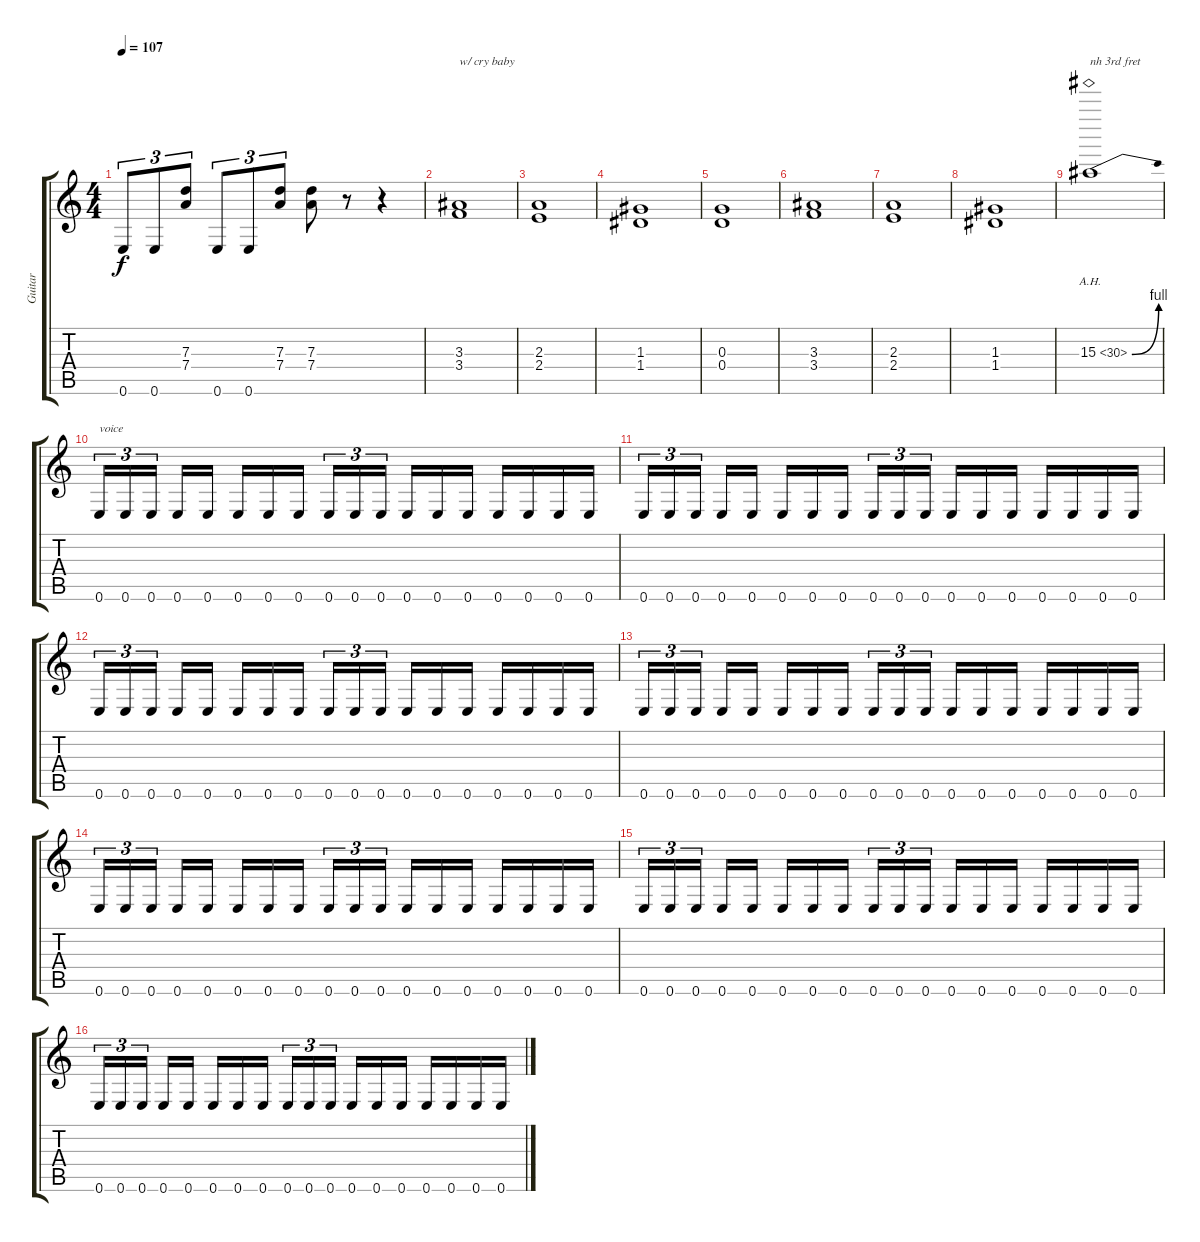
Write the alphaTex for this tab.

\track ("Guitar" "Guitar") {instrument distortionguitar}
\staff {score tabs}
\tuning (E4 B3 G3 D3 A2 E2) {hide}
\ts (4 4)
\tempo 107
\clef g2
\ks c
0.6.8{tu (3 2) dy f} 0.6.8{tu (3 2)} (7.3 7.4).8{tu (3 2)} 0.6.8{tu (3 2)} 0.6.8{tu (3 2)} (7.3 7.4).8{tu (3 2)} (7.3 7.4).8 r.8 r.4 |
(3.3 3.4).1{txt "w/ cry baby"} |
(2.3 2.4).1 |
(1.3 1.4).1 |
(0.3 0.4).1 |
(3.3 3.4).1 |
(2.3 2.4).1 |
(1.3 1.4).1 |
15.3{be (bend 0 0 60 4) ah 15}.1{txt "nh 3rd fret"} |
0.6.16{tu (3 2) txt "voice"} 0.6.16{tu (3 2)} 0.6.16{tu (3 2)} 0.6.16 0.6.16 0.6.16 0.6.16 0.6.16 0.6.16{tu (3 2)} 0.6.16{tu (3 2)} 0.6.16{tu (3 2)} 0.6.16 0.6.16 0.6.16 0.6.16 0.6.16 0.6.16 0.6.16 |
0.6.16{tu (3 2)} 0.6.16{tu (3 2)} 0.6.16{tu (3 2)} 0.6.16 0.6.16 0.6.16 0.6.16 0.6.16 0.6.16{tu (3 2)} 0.6.16{tu (3 2)} 0.6.16{tu (3 2)} 0.6.16 0.6.16 0.6.16 0.6.16 0.6.16 0.6.16 0.6.16 |
0.6.16{tu (3 2)} 0.6.16{tu (3 2)} 0.6.16{tu (3 2)} 0.6.16 0.6.16 0.6.16 0.6.16 0.6.16 0.6.16{tu (3 2)} 0.6.16{tu (3 2)} 0.6.16{tu (3 2)} 0.6.16 0.6.16 0.6.16 0.6.16 0.6.16 0.6.16 0.6.16 |
0.6.16{tu (3 2)} 0.6.16{tu (3 2)} 0.6.16{tu (3 2)} 0.6.16 0.6.16 0.6.16 0.6.16 0.6.16 0.6.16{tu (3 2)} 0.6.16{tu (3 2)} 0.6.16{tu (3 2)} 0.6.16 0.6.16 0.6.16 0.6.16 0.6.16 0.6.16 0.6.16 |
0.6.16{tu (3 2)} 0.6.16{tu (3 2)} 0.6.16{tu (3 2)} 0.6.16 0.6.16 0.6.16 0.6.16 0.6.16 0.6.16{tu (3 2)} 0.6.16{tu (3 2)} 0.6.16{tu (3 2)} 0.6.16 0.6.16 0.6.16 0.6.16 0.6.16 0.6.16 0.6.16 |
0.6.16{tu (3 2)} 0.6.16{tu (3 2)} 0.6.16{tu (3 2)} 0.6.16 0.6.16 0.6.16 0.6.16 0.6.16 0.6.16{tu (3 2)} 0.6.16{tu (3 2)} 0.6.16{tu (3 2)} 0.6.16 0.6.16 0.6.16 0.6.16 0.6.16 0.6.16 0.6.16 |
0.6.16{tu (3 2)} 0.6.16{tu (3 2)} 0.6.16{tu (3 2)} 0.6.16 0.6.16 0.6.16 0.6.16 0.6.16 0.6.16{tu (3 2)} 0.6.16{tu (3 2)} 0.6.16{tu (3 2)} 0.6.16 0.6.16 0.6.16 0.6.16 0.6.16 0.6.16 0.6.16
